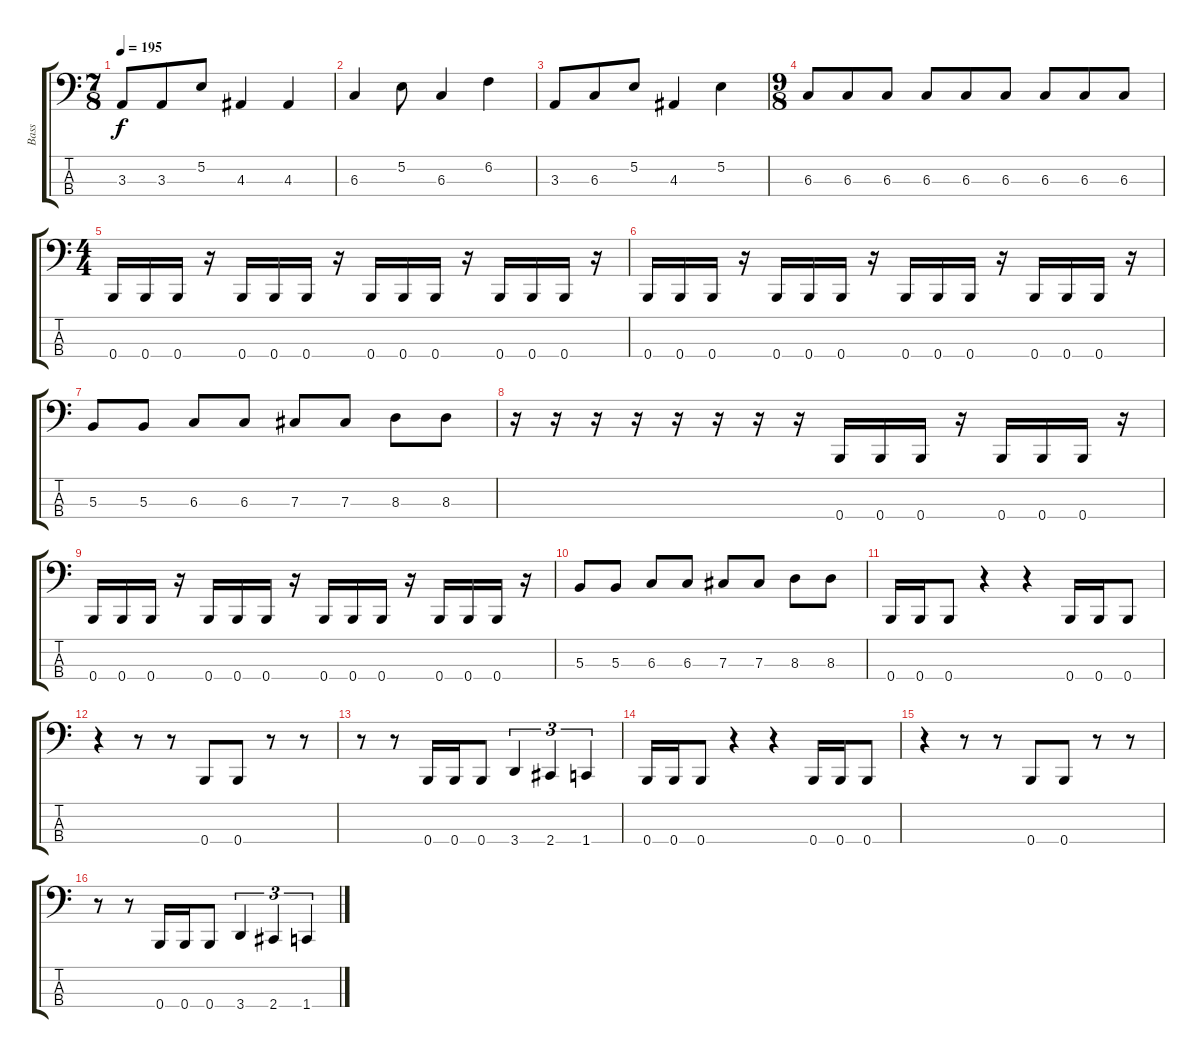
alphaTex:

\track ("Bass" "Bass") {instrument electricbassfinger}
\staff {score tabs}
\tuning (E2 B1 Gb1 B0) {hide}
\ts (7 8)
\tempo 195
\clef f4
\ks c
3.3.8{dy f} 3.3.8 5.2.8 4.3.4 4.3.4 |
6.3.4 5.2.8 6.3.4 6.2.4 |
3.3.8 6.3.8 5.2.8 4.3.4 5.2.4 |
\ts (9 8)
6.3.8 6.3.8 6.3.8 6.3.8 6.3.8 6.3.8 6.3.8 6.3.8 6.3.8 |
\ts (4 4)
0.4.16 0.4.16 0.4.16 r.16 0.4.16 0.4.16 0.4.16 r.16 0.4.16 0.4.16 0.4.16 r.16 0.4.16 0.4.16 0.4.16 r.16 |
0.4.16 0.4.16 0.4.16 r.16 0.4.16 0.4.16 0.4.16 r.16 0.4.16 0.4.16 0.4.16 r.16 0.4.16 0.4.16 0.4.16 r.16 |
5.3.8 5.3.8 6.3.8 6.3.8 7.3.8 7.3.8 8.3.8 8.3.8 |
r.16 r.16 r.16 r.16 r.16 r.16 r.16 r.16 0.4.16 0.4.16 0.4.16 r.16 0.4.16 0.4.16 0.4.16 r.16 |
0.4.16 0.4.16 0.4.16 r.16 0.4.16 0.4.16 0.4.16 r.16 0.4.16 0.4.16 0.4.16 r.16 0.4.16 0.4.16 0.4.16 r.16 |
5.3.8 5.3.8 6.3.8 6.3.8 7.3.8 7.3.8 8.3.8 8.3.8 |
0.4.16 0.4.16 0.4.8 r.4 r.4 0.4.16 0.4.16 0.4.8 |
r.4 r.8 r.8 0.4.8 0.4.8 r.8 r.8 |
r.8 r.8 0.4.16 0.4.16 0.4.8 3.4.4{tu (3 2)} 2.4.4{tu (3 2)} 1.4.4{tu (3 2)} |
0.4.16 0.4.16 0.4.8 r.4 r.4 0.4.16 0.4.16 0.4.8 |
r.4 r.8 r.8 0.4.8 0.4.8 r.8 r.8 |
r.8 r.8 0.4.16 0.4.16 0.4.8 3.4.4{tu (3 2)} 2.4.4{tu (3 2)} 1.4.4{tu (3 2)}
